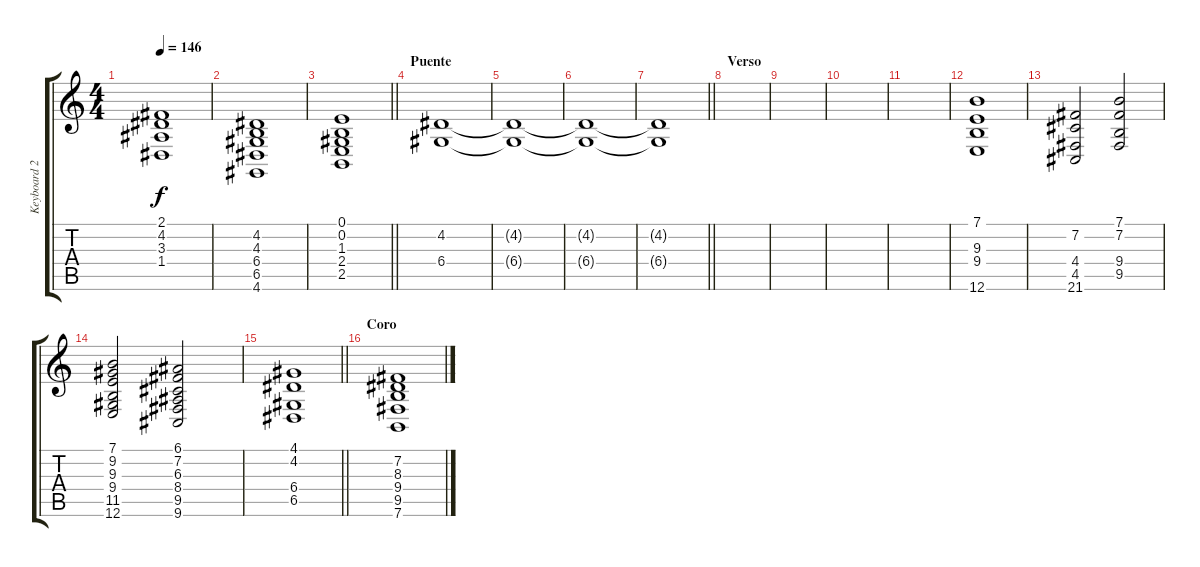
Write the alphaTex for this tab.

\track ("Keyboard 2" "Keyboard 2") {instrument churchorgan}
\staff {score tabs}
\tuning (E4 B3 G3 D3 A2 E2) {hide}
\ts (4 4)
\tempo 146
\clef g2
\ks c
(2.1 4.2 3.3 1.4).1{dy f} |
(4.2 4.3 6.4 6.5 4.6).1 |
\barLineRight lightlight
(0.1 0.2 1.3 2.4 2.5).1 |
\section ("" "Puente")
(4.2 6.4).1 |
(4.2{t} 6.4{t}).1 |
(4.2{t} 6.4{t}).1 |
\barLineRight lightlight
(4.2{t} 6.4{t}).1 |
\section ("" "Verso")
|
|
|
|
(7.1 9.3 9.4 12.6).1 |
(7.2 4.4 4.5 21.6).2 (7.1 7.2 9.4 9.5).2 |
(7.1 9.2 9.3 9.4 11.5 12.6).2 (6.1 7.2 6.3 8.4 9.5 9.6).2 |
\barLineRight lightlight
(4.1 4.2 6.4 6.5).1 |
\section ("" "Coro")
(7.2 8.3 9.4 9.5 7.6).1
